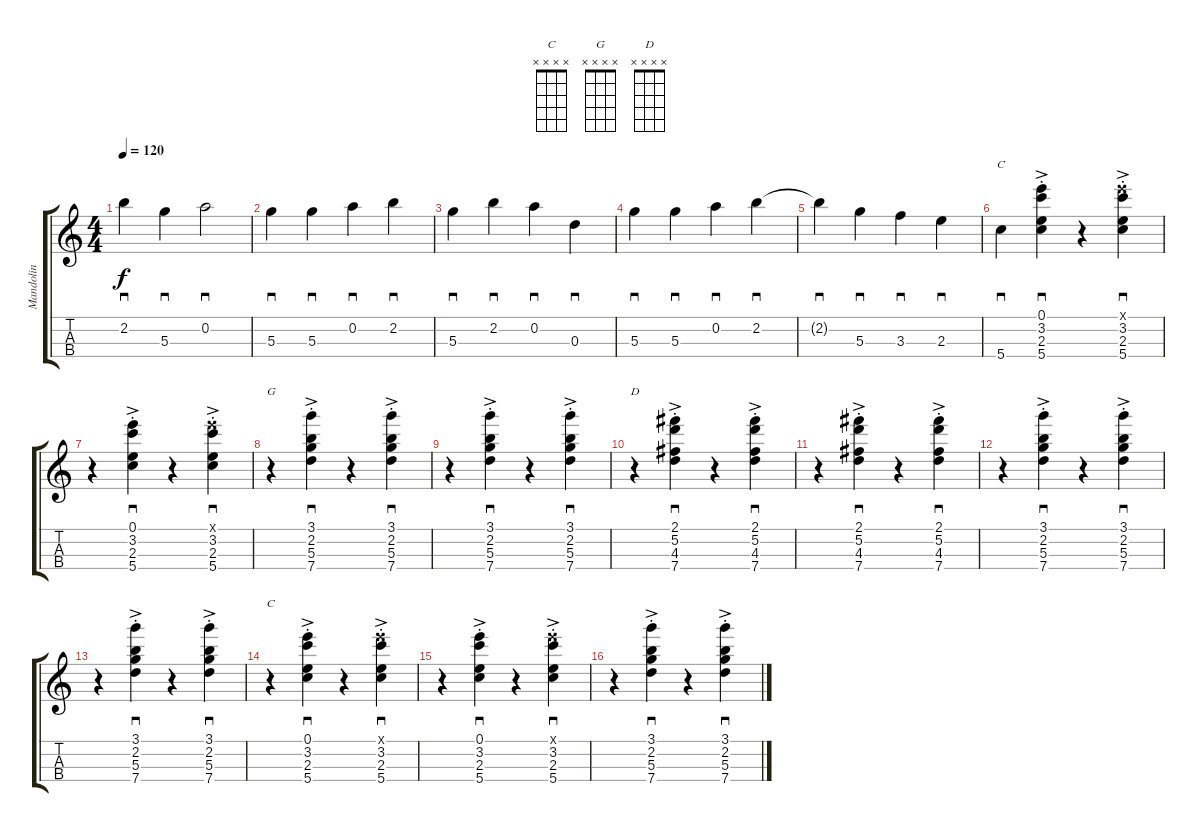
\track ("Mandolin" "Mandolin") {instrument electricguitarjazz}
\staff {score tabs}
\tuning (E5 A4 D4 G3) {hide}
\chord ("C" x x x 5)
\chord ("G" x x x x)
\chord ("D" x x x x)
\chord ("C" x x x x)
\ts (4 4)
\tempo 120
\clef g2
\ks c
2.2.4{sd dy f} 5.3.4{sd} 0.2.2{sd} |
5.3.4{sd} 5.3.4{sd} 0.2.4{sd} 2.2.4{sd} |
5.3.4{sd} 2.2.4{sd} 0.2.4{sd} 0.3.4{sd} |
5.3.4{sd} 5.3.4{sd} 0.2.4{sd} 2.2.4{sd} |
2.2{t}.4{sd} 5.3.4{sd} 3.3.4{sd} 2.3.4{sd} |
5.4.4{sd ch "C"} (0.1{ac st} 3.2 2.3 5.4).4{sd} r.4 (0.1{ac st x} 3.2 2.3 5.4).4{sd} |
r.4 (0.1{ac st} 3.2 2.3 5.4).4{sd} r.4 (0.1{ac st x} 3.2 2.3 5.4).4{sd} |
r.4{ch "G"} (3.1{ac st} 2.2 5.3 7.4).4{sd} r.4 (3.1 2.2 5.3{ac st} 7.4).4{sd} |
r.4 (3.1{ac st} 2.2 5.3 7.4).4{sd} r.4 (3.1 2.2 5.3{ac st} 7.4).4{sd} |
r.4{ch "D"} (2.1 5.2 4.3 7.4{ac st}).4{sd} r.4 (2.1{ac st} 5.2 4.3 7.4).4{sd} |
r.4 (2.1 5.2 4.3 7.4{ac st}).4{sd} r.4 (2.1{ac st} 5.2 4.3 7.4).4{sd} |
r.4 (3.1{ac st} 2.2 5.3 7.4).4{sd} r.4 (3.1 2.2 5.3{ac st} 7.4).4{sd} |
r.4 (3.1{ac st} 2.2 5.3 7.4).4{sd} r.4 (3.1 2.2 5.3{ac st} 7.4).4{sd} |
r.4{ch "C"} (0.1{ac st} 3.2 2.3 5.4).4{sd} r.4 (0.1{ac st x} 3.2 2.3 5.4).4{sd} |
r.4 (0.1{ac st} 3.2 2.3 5.4).4{sd} r.4 (0.1{ac st x} 3.2 2.3 5.4).4{sd} |
r.4 (3.1{ac st} 2.2 5.3 7.4).4{sd} r.4 (3.1 2.2 5.3{ac st} 7.4).4{sd}
